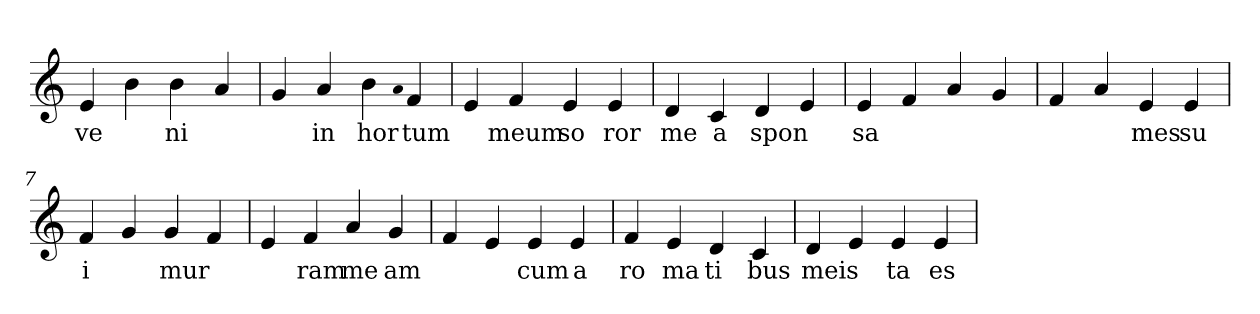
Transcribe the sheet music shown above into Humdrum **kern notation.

**kern	**text
*part1	*part1
*staff1	*staff1
*clefG2	*
=1	=1
4e	ve
4b	.
4b	ni
4a	.
=2	=2
4g	.
4a	in
4b	hor
qqa	.
4f	tum
=3	=3
4e	.
4f	meum
4e	so
4e	ror
=4	=4
4d	me
4c	a
4d	spon
4e	.
=5	=5
4e	sa
4f	.
4a	.
4g	.
=6	=6
4f	.
4a	.
4e	mes
4e	su
=7	=7
4f	i
4g	.
4g	mur
4f	.
=8	=8
4e	.
4f	ram
4a	me
4g	am
=9	=9
4f	.
4e	.
4e	cum
4e	a
=10	=10
4f	ro
4e	ma
4d	ti
4c	bus
=11	=11
4d	meis
4e	.
4e	ta
4e	es
=	=
*-	*-
